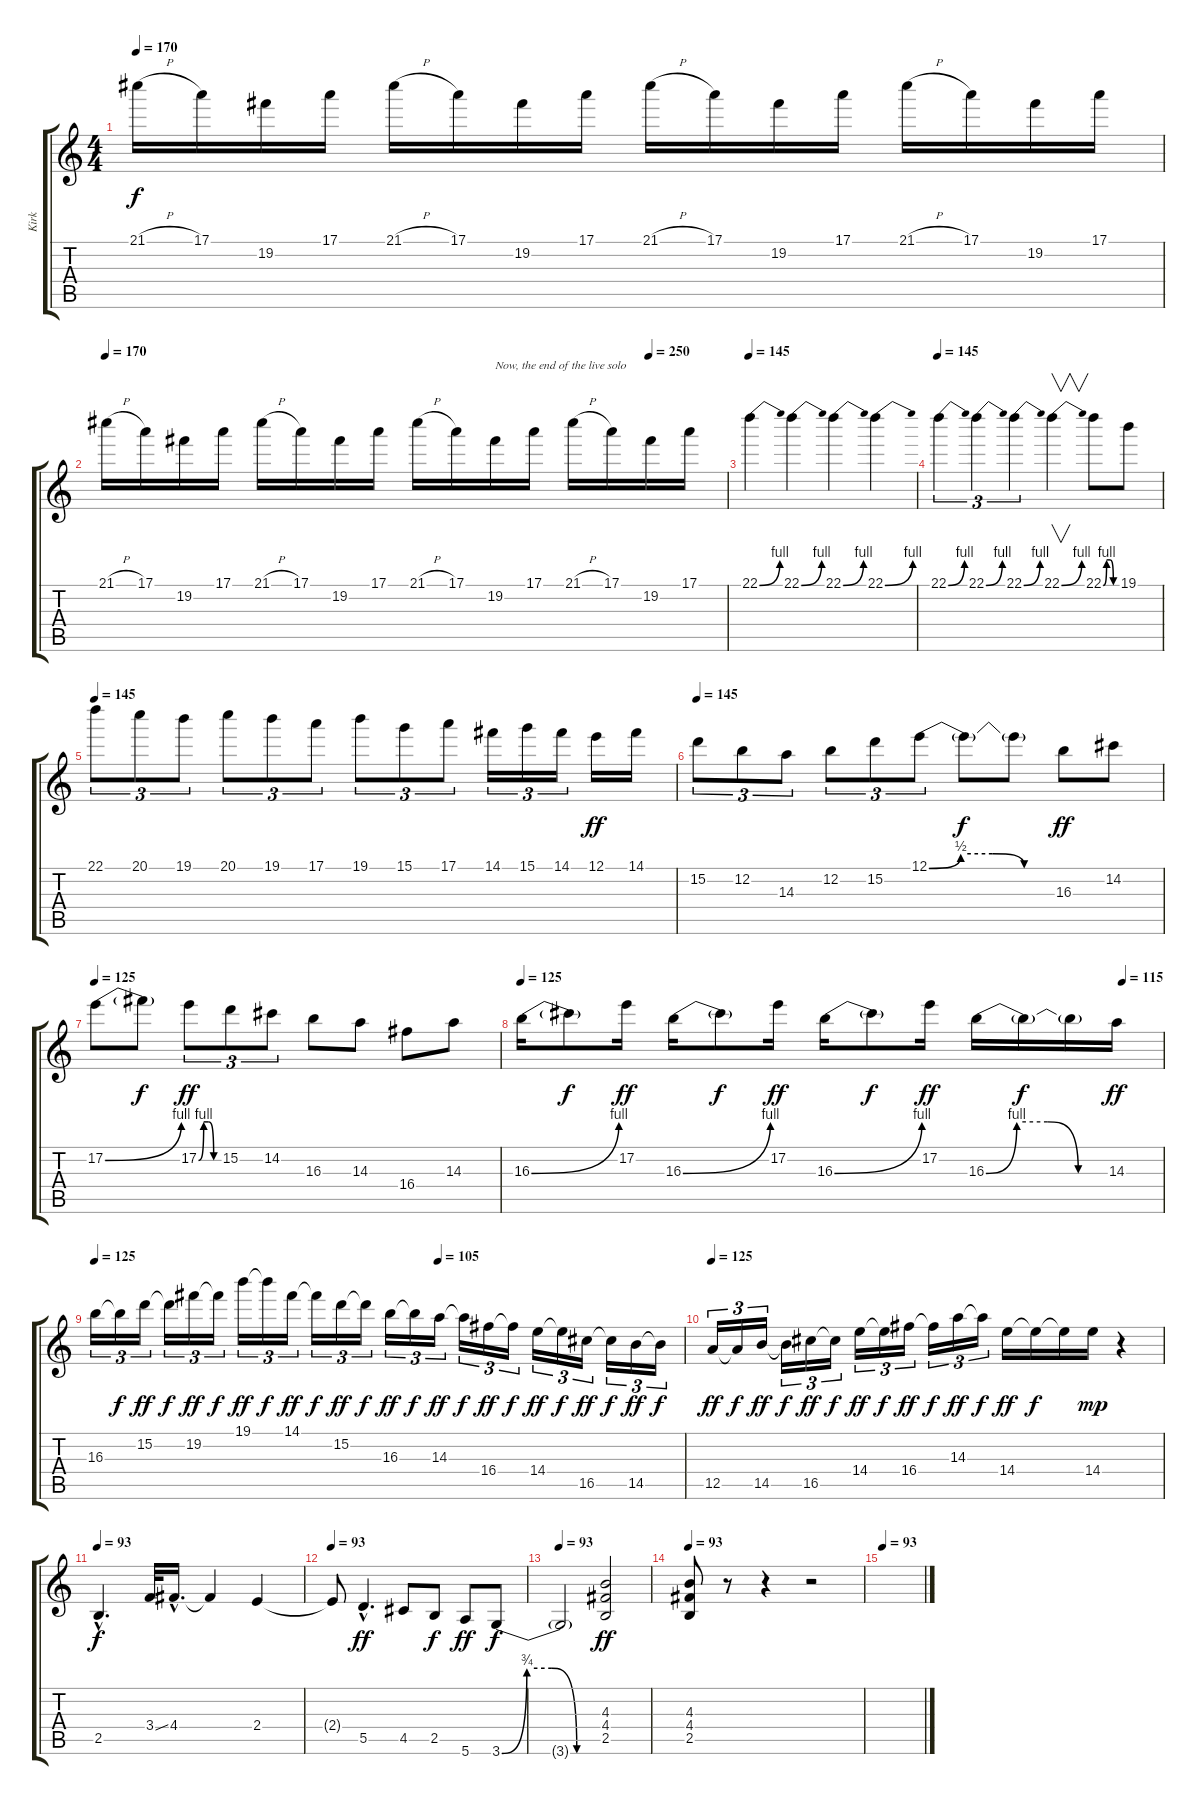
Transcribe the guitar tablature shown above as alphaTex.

\track ("Kirk" "Kirk") {instrument distortionguitar}
\staff {score tabs}
\tuning (E4 B3 G3 D3 A2 E2) {hide}
\ts (4 4)
\tempo 170
\clef g2
\ks c
21.1{h}.16{dy f} 17.1.16 19.2.16 17.1.16 21.1{h}.16 17.1.16 19.2.16 17.1.16 21.1{h}.16 17.1.16 19.2.16 17.1.16 21.1{h}.16 17.1.16 19.2.16 17.1.16 |
\tempo 170
\tempo (250 0.875)
21.1{h}.16 17.1.16 19.2.16 17.1.16 21.1{h}.16 17.1.16 19.2.16 17.1.16 21.1{h}.16 17.1.16 19.2.16{txt "Now, the end of the live solo"} 17.1.16 21.1{h}.16 17.1.16 19.2.16 17.1.16 |
\tempo 145
22.1{be (bend 0 0 60 4)}.4 22.1{be (bend 0 0 60 4)}.4 22.1{be (bend 0 0 60 4)}.4 22.1{be (bend 0 0 60 4)}.4 |
\tempo 145
22.1{be (bend 0 0 60 4)}.4{tu (3 2)} 22.1{be (bend 0 0 60 4)}.4{tu (3 2)} 22.1{be (bend 0 0 60 4)}.4{tu (3 2)} 22.1{be (bend 0 0 60 4)}.4{v} 22.1{be (custom 0 0 15 4 30 4 45 0 60 0)}.8 19.1.8 |
\tempo 145
22.1.8{tu (3 2)} 20.1.8{tu (3 2)} 19.1.8{tu (3 2)} 20.1.8{tu (3 2)} 19.1.8{tu (3 2)} 17.1.8{tu (3 2)} 19.1.8{tu (3 2)} 15.1.8{tu (3 2)} 17.1.8{tu (3 2)} 14.1.16{tu (3 2)} 15.1.16{tu (3 2)} 14.1.16{tu (3 2)} 12.1.16{dy ff} 14.1.16 |
\tempo 145
15.2.8{tu (3 2)} 12.2.8{tu (3 2)} 14.3.8{tu (3 2)} 12.2.8{tu (3 2)} 15.2.8{tu (3 2)} 12.1{be (custom 0 0 15 2 30 2 45 0 60 0)}.8{tu (3 2)} 12.1{t}.8{dy f} 12.1{t}.8 16.3.8{dy ff} 14.2.8 |
\tempo 125
17.2{be (bend 0 0 60 4)}.8 17.2{t}.8{dy f} 17.2{be (custom 0 0 15 4 30 4 45 0 60 0)}.8{tu (3 2) dy ff} 15.2.8{tu (3 2)} 14.2.8{tu (3 2)} 16.3.8 14.3.8 16.4.8 14.3.8 |
\tempo 125
\tempo (115 0.9375)
16.3{be (bend 0 0 60 4)}.16 16.3{t}.8{dy f} 17.2.16{dy ff} 16.3{be (bend 0 0 60 4)}.16 16.3{t}.8{dy f} 17.2.16{dy ff} 16.3{be (bend 0 0 60 4)}.16 16.3{t}.8{dy f} 17.2.16{dy ff} 16.3{be (custom 0 0 15 4 30 4 45 0 60 0)}.16 16.3{t}.16{dy f} 16.3{t}.16 14.3.16{dy ff} |
\tempo 125
\tempo (105 0.5833333333333334)
16.3.16{tu (3 2)} 16.3{t}.16{tu (3 2) dy f} 15.2.16{tu (3 2) dy ff} 15.2{t}.16{tu (3 2) dy f} 19.2.16{tu (3 2) dy ff} 19.2{t}.16{tu (3 2) dy f} 19.1.16{tu (3 2) dy ff} 19.1{t}.16{tu (3 2) dy f} 14.1.16{tu (3 2) dy ff} 14.1{t}.16{tu (3 2) dy f} 15.2.16{tu (3 2) dy ff} 15.2{t}.16{tu (3 2) dy f} 16.3.16{tu (3 2) dy ff} 16.3{t}.16{tu (3 2) dy f} 14.3.16{tu (3 2) dy ff} 14.3{t}.16{tu (3 2) dy f} 16.4.16{tu (3 2) dy ff} 16.4{t}.16{tu (3 2) dy f} 14.4.16{tu (3 2) dy ff} 14.4{t}.16{tu (3 2) dy f} 16.5.16{tu (3 2) dy ff} 16.5{t}.16{tu (3 2) dy f} 14.5.16{tu (3 2) dy ff} 14.5{t}.16{tu (3 2) dy f} |
\tempo 125
12.5.16{tu (3 2) dy ff} 12.5{t}.16{tu (3 2) dy f} 14.5.16{tu (3 2) dy ff} 14.5{t}.16{tu (3 2) dy f} 16.5.16{tu (3 2) dy ff} 16.5{t}.16{tu (3 2) dy f} 14.4.16{tu (3 2) dy ff} 14.4{t}.16{tu (3 2) dy f} 16.4.16{tu (3 2) dy ff} 16.4{t}.16{tu (3 2) dy f} 14.3.16{tu (3 2) dy ff} 14.3{t}.16{tu (3 2) dy f} 14.4.16{dy ff} 14.4{t}.16{dy f} 14.4{t}.16 14.4.16{dy mp} r.4 |
\tempo 93
2.5{hac}.4{d dy f} 3.4{ss}.32 4.4{hac}.16{d} 4.4{t}.4 2.4.4 |
\tempo 93
2.4{t}.8 5.5{hac}.4{d dy ff} 4.5.8 2.5.8{dy f} 5.6.8{dy ff} 3.6{be (custom 0 0 15 3 30 3 45 0 60 0)}.8{dy f} |
\tempo 93
3.6{t}.2 (4.3 4.4 2.5).2{dy ff} |
\tempo 93
(4.3 4.4 2.5).8 r.8 r.4 r.2 |
\tempo 93
